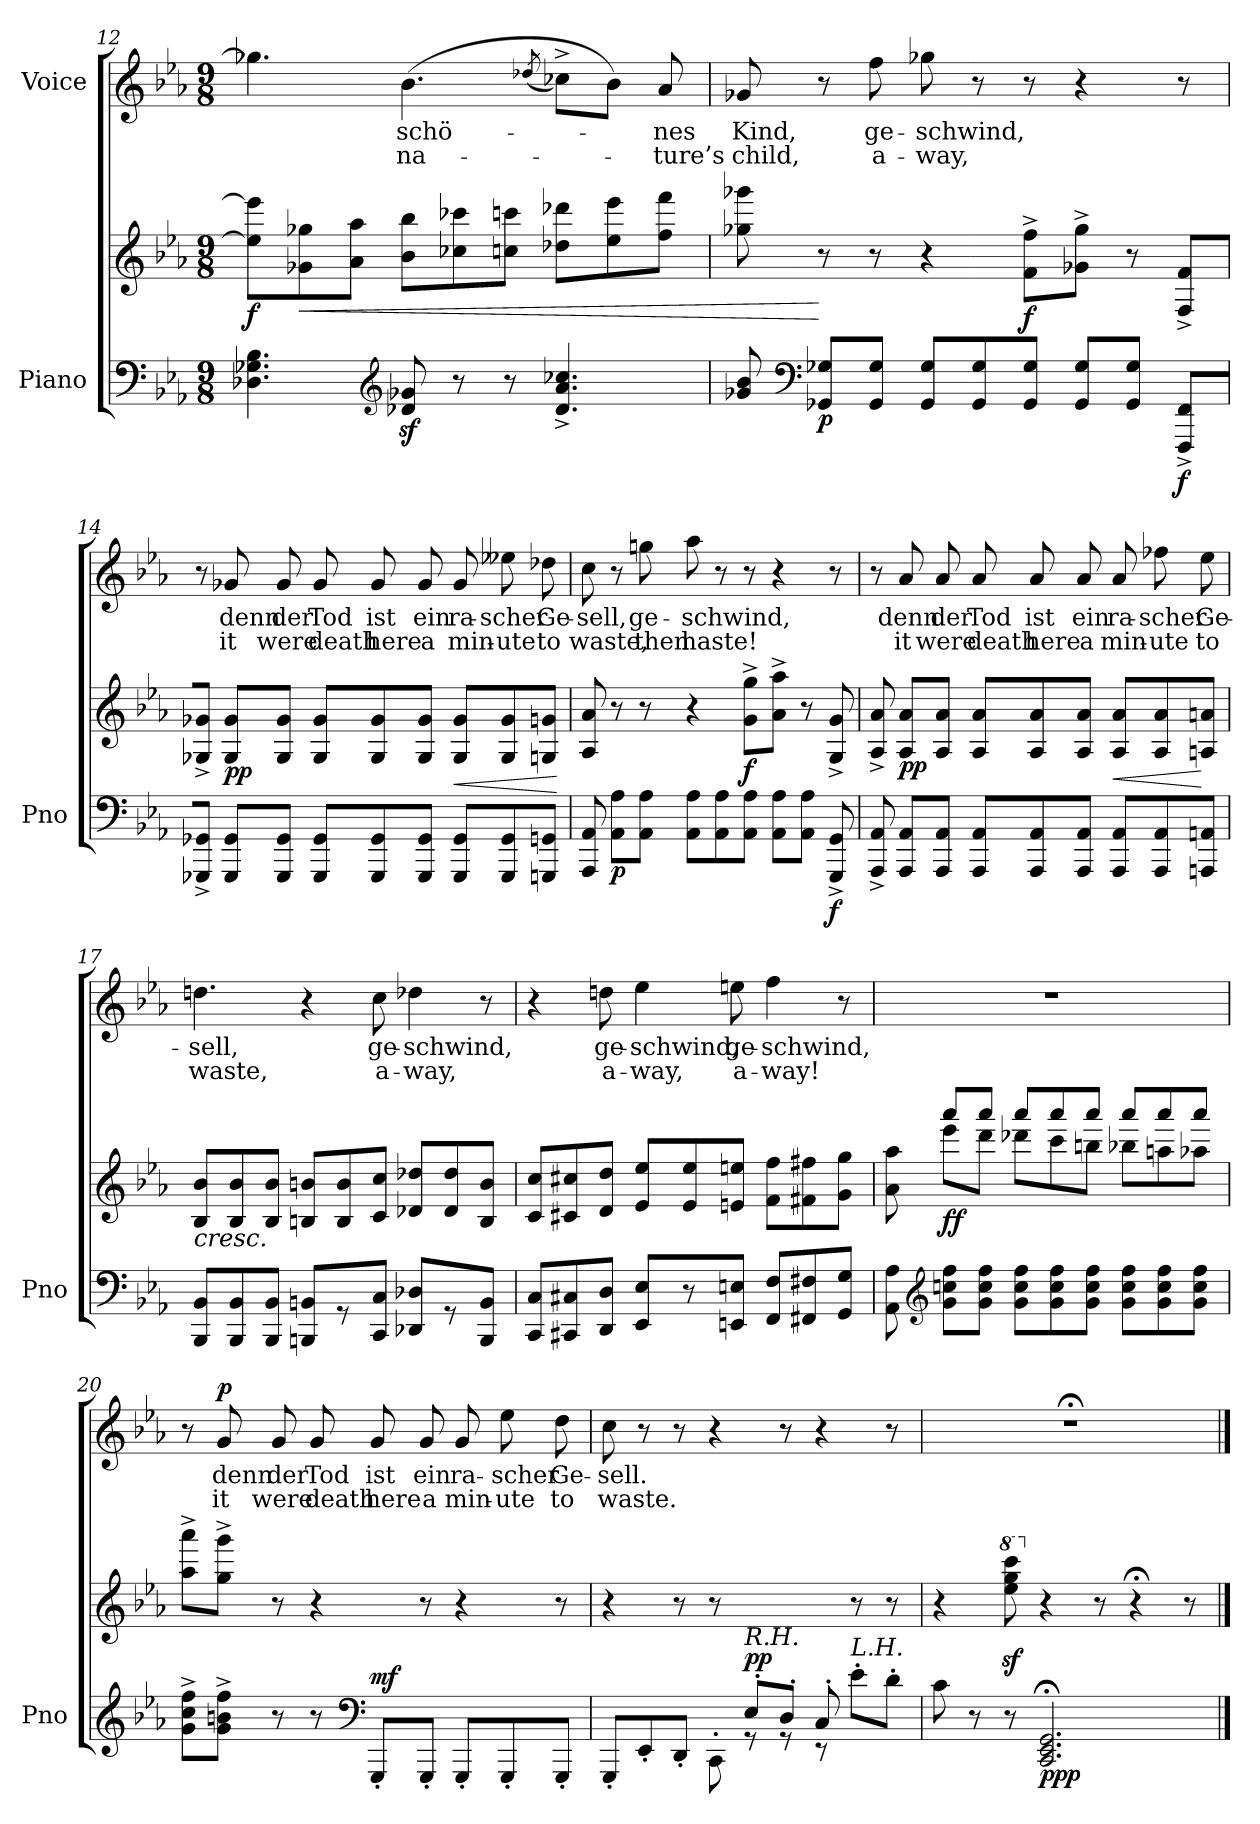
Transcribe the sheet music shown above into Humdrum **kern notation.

**kern	**kern	**dynam	**kern	**text	**text	**dynam
*part2	*part2	*part2	*part1	*part1	*part1	*part1
*staff3	*staff2	*staff2/3	*staff1	*staff1	*staff1	*staff1
*I"Piano	*	*	*I"Voice	*	*	*
*I'Pno	*	*	*	*	*	*
*clefF4	*clefG2	*	*clefG2	*	*	*
*k[b-e-a-]	*k[b-e-a-]	*	*k[b-e-a-]	*	*	*
*M9/8	*M9/8	*	*M9/8	*	*	*
=12	=12	=12	=12	=12	=12	=12
!	!	!LO:DY:b	!	!	!	!
4.D-X\ 4.G-X\ 4.B-\	8ee-\] 8eee-\]L	f	4.gg-X\]	.	.	.
!	!	!LO:HP:b	!	!	!	!
.	8g-X\ 8gg-X\	<	.	.	.	.
.	8a-\ 8aa-\J	.	.	.	.	.
*clefG2	*	*	*	*	*	*
8d-X/z< 8g-X/z<	8b-\ 8bb-\L	.	(4.b-\	-schö-	na-	.
8r	8cc-X\ 8ccc-X\	.	.	.	.	.
8r	8ccn\ 8cccn\J	.	.	.	.	.
.	.	.	(8qdd-X/	.	.	.
4.d-/^ 4.a-/^ 4.cc-X/^	8dd-X\ 8ddd-X\L	.	8cc-X^\L)	.	.	.
.	8ee-\ 8eee-\	.	8b-\J)	.	.	.
.	8ff\ 8fff\J	.	8a-/	-nes	-ture’s	.
=13	=13	=13	=13	=13	=13	=13
8g-X/ 8b-/	8gg-X\ 8ggg-X\	.	8g-X/	Kind,	child,	.
*clefF4	*	*	*	*	*	*
!	!	!LO:DY:n=1:b=2	!	!	!	!
8GG-X/ 8G-X/L	8r	[ p	8r	.	.	.
8GG-/ 8G-/J	8r	.	8ff\	ge-	a-	.
8GG-/ 8G-/L	4r	.	8gg-X\	-schwind,	-way,	.
8GG-/ 8G-/	.	.	8r	.	.	.
!	!	!LO:DY:n=2:b	!	!	!	!
8GG-/ 8G-/J	8f\^> 8ff\^>L	f	8r	.	.	.
8GG-/ 8G-/L	8g-X\^> 8gg-\^>J	.	4r	.	.	.
8GG-/ 8G-/J	8r	.	.	.	.	.
!	!	!LO:DY:n=3:b=2	!	!	!	!
8FFF/^ 8FF/^L	8F/^ 8f/^L	f	8r	.	.	.
=14	=14	=14	=14	=14	=14	=14
8GGG-X/^ 8GG-X/^J	8G-X/^ 8g-X/^J	.	8r	.	.	.
!	!	!LO:DY:b	!	!	!	!
8GGG-/ 8GG-/L	8G-/ 8g-/L	pp	8g-X/	denn	it	.
8GGG-/ 8GG-/J	8G-/ 8g-/J	.	8g-/	der	were	.
8GGG-/ 8GG-/L	8G-/ 8g-/L	.	8g-/	Tod	death	.
8GGG-/ 8GG-/	8G-/ 8g-/	.	8g-/	ist	here	.
8GGG-/ 8GG-/J	8G-/ 8g-/J	.	8g-/	ein	a	.
!	!	!LO:HP:b	!	!	!	!
8GGG-/ 8GG-/L	8G-/ 8g-/L	<	8g-/	ra-	min-	.
8GGG-/ 8GG-/	8G-/ 8g-/	.	8ee--X\	-scher	-ute	.
8GGGn/ 8GGn/J	8Gn/ 8gn/J	.	8dd-X\	Ge-	to	.
.	.	[	.	.	.	.
=15	=15	=15	=15	=15	=15	=15
8AAA-/ 8AA-/	8A-/ 8a-/	.	8cc\	-sell,	waste,	.
!	!	!LO:DY:b=2	!	!	!	!
8AA-\ 8A-\L	8r	p	8r	.	.	.
8AA-\ 8A-\J	8r	.	8ggn\	ge-	then	.
8AA-\ 8A-\L	4r	.	8aa-\	-schwind,	haste!	.
8AA-\ 8A-\	.	.	8r	.	.	.
!	!	!LO:DY:b	!	!	!	!
8AA-\ 8A-\J	8g\^ 8gg\^L	f	8r	.	.	.
8AA-\ 8A-\L	8a-\^ 8aa-\^J	.	4r	.	.	.
8AA-\ 8A-\J	8r	.	.	.	.	.
!	!	!LO:DY:b=2	!	!	!	!
8GGG/^ 8GG/^	8G/^ 8g/^	f	8r	.	.	.
=16	=16	=16	=16	=16	=16	=16
8AAA-/^ 8AA-/^	8A-/^ 8a-/^	.	8r	.	.	.
!	!	!LO:DY:b	!	!	!	!
8AAA-/ 8AA-/L	8A-/ 8a-/L	pp	8a-/	denn	it	.
8AAA-/ 8AA-/J	8A-/ 8a-/J	.	8a-/	der	were	.
8AAA-/ 8AA-/L	8A-/ 8a-/L	.	8a-/	Tod	death	.
8AAA-/ 8AA-/	8A-/ 8a-/	.	8a-/	ist	here	.
8AAA-/ 8AA-/J	8A-/ 8a-/J	.	8a-/	ein	a	.
!	!	!LO:HP:b	!	!	!	!
8AAA-/ 8AA-/L	8A-/ 8a-/L	<	8a-/	ra-	min-	.
8AAA-/ 8AA-/	8A-/ 8a-/	.	8ff-X\	-scher	-ute	.
8AAAn/ 8AAn/J	8An/ 8an/J	[	8ee-\	Ge-	to	.
=17	=17	=17	=17	=17	=17	=17
!	!LO:TX:b:i:t=cresc.	!	!	!	!	!
8BBB-/ 8BB-/L	8B-/ 8b-/L	.	4.ddn\	-sell,	waste,	.
8BBB-/ 8BB-/	8B-/ 8b-/	.	.	.	.	.
8BBB-/ 8BB-/J	8B-/ 8b-/J	.	.	.	.	.
8BBBn/ 8BBn/L	8Bn/ 8bn/L	.	4r	.	.	.
8r	8B/ 8b/	.	.	.	.	.
8CC/ 8C/J	8c/ 8cc/J	.	8cc\	ge-	a-	.
8DD-X/ 8D-X/L	8d-X/ 8dd-X/L	.	4dd-X\	-schwind,	-way,	.
8r	8d-/ 8dd-/	.	.	.	.	.
8BBB/ 8BB/J	8B/ 8b/J	.	8r	.	.	.
=18	=18	=18	=18	=18	=18	=18
8CC/ 8C/L	8c/ 8cc/L	.	4r	.	.	.
8CC#X/ 8C#X/	8c#X/ 8cc#X/	.	.	.	.	.
8DD/ 8D/J	8d/ 8dd/J	.	8ddn\	ge-	a-	.
8EE-/ 8E-/L	8e-/ 8ee-/L	.	4ee-\	-schwind,	-way,	.
8r	8e-/ 8ee-/	.	.	.	.	.
8EEn/ 8En/J	8en/ 8een/J	.	8een\	ge-	a-	.
8FF/ 8F/L	8f\ 8ff\L	.	4ff\	-schwind,	-way!	.
8FF#X/ 8F#X/	8f#X\ 8ff#X\	.	.	.	.	.
8GG/ 8G/J	8g\ 8gg\J	.	8r	.	.	.
=19	=19	=19	=19	=19	=19	=19
*	*^	*	*	*	*	*
8AA-\ 8A-\	8ryy	8a-\ 8aa-\	.	8%9r	.	.	.
*clefG2	*	*	*	*	*	*	*
!	!	!	!LO:DY:b	!	!	!	!
8g\ 8ccn\ 8ff\L	8aaa-/L	8eee-\L	ff	.	.	.	.
8g\ 8cc\ 8ff\J	8aaa-/J	8ddd\J	.	.	.	.	.
8g\ 8cc\ 8ff\L	8aaa-/L	8ddd-X\L	.	.	.	.	.
8g\ 8cc\ 8ff\	8aaa-/	8ccc\	.	.	.	.	.
8g\ 8cc\ 8ff\J	8aaa-/J	8bbn\J	.	.	.	.	.
8g\ 8cc\ 8ff\L	8aaa-/L	8bb-X\L	.	.	.	.	.
8g\ 8cc\ 8ff\	8aaa-/	8aan\	.	.	.	.	.
8g\ 8cc\ 8ff\J	8aaa-/J	8aa-X\J	.	.	.	.	.
*	*v	*v	*	*	*	*	*
=20	=20	=20	=20	=20	=20	=20
8g\^ 8cc\^ 8ff\^L	8aa-\^ 8aaa-\^L	.	8r	.	.	.
!	!	!	!	!	!	!LO:DY:a
8g\^ 8bn\^ 8ff\^J	8gg\^ 8ggg\^J	.	8g/	denn	it	p
8r	8r	.	8g/	der	were	.
8r	4r	.	8g/	Tod	death	.
*clefF4	*	*	*	*	*	*
!	!	!LO:DY:a=2	!	!	!	!
8GGG'/L	.	mf	8g/	ist	here	.
8GGG'/J	8r	.	8g/	ein	a	.
8GGG'/L	4r	.	8g/	ra-	min-	.
8GGG'/	.	.	8ee-\	-scher	-ute	.
8GGG'/J	8r	.	8dd\	Ge-	to	.
=21	=21	=21	=21	=21	=21	=21
*^	*	*	*	*	*	*
8GGG'</L	4.ryy	4r	.	8cc\	-sell.	waste.	.
8EE-'</	.	.	.	8r	.	.	.
8DD'</J	.	8r	.	8r	.	.	.
8CC'\	8ryy	8r	.	4r	.	.	.
!LO:TX:i:t=R.H.	!	!	!	!	!	!	!
!	!	!	!LO:DY:a=2	!	!	!	!
8E-'/L	8r	8ryy	pp	.	.	.	.
8D'/J	8r	8ryy	.	8r	.	.	.
8C'/	8r	8ryy	.	4r	.	.	.
!LO:TX:i:t=L.H.	!	!	!	!	!	!	!
8e-'>\L	4ryy	8r	.	.	.	.	.
8d'>\J	.	8r	.	8r	.	.	.
*v	*v	*	*	*	*	*	*
=22	=22	=22	=22	=22	=22	=22
8c\	4r	.	8%9r;<	.	.	.
8r	.	.	.	.	.	.
*	*8va	*	*	*	*	*
8r	8eee-\z< 8ggg\z< 8cccc\z<	.	.	.	.	.
*	*X8va	*	*	*	*	*
!	!	!LO:DY:b=2	!	!	!	!
2.CC/;< 2.EE-/;< 2.GG/;<	4r	ppp	.	.	.	.
.	8r	.	.	.	.	.
.	4r;<	.	.	.	.	.
.	8r	.	.	.	.	.
==	==	==	==	==	==	==
*-	*-	*-	*-	*-	*-	*-
